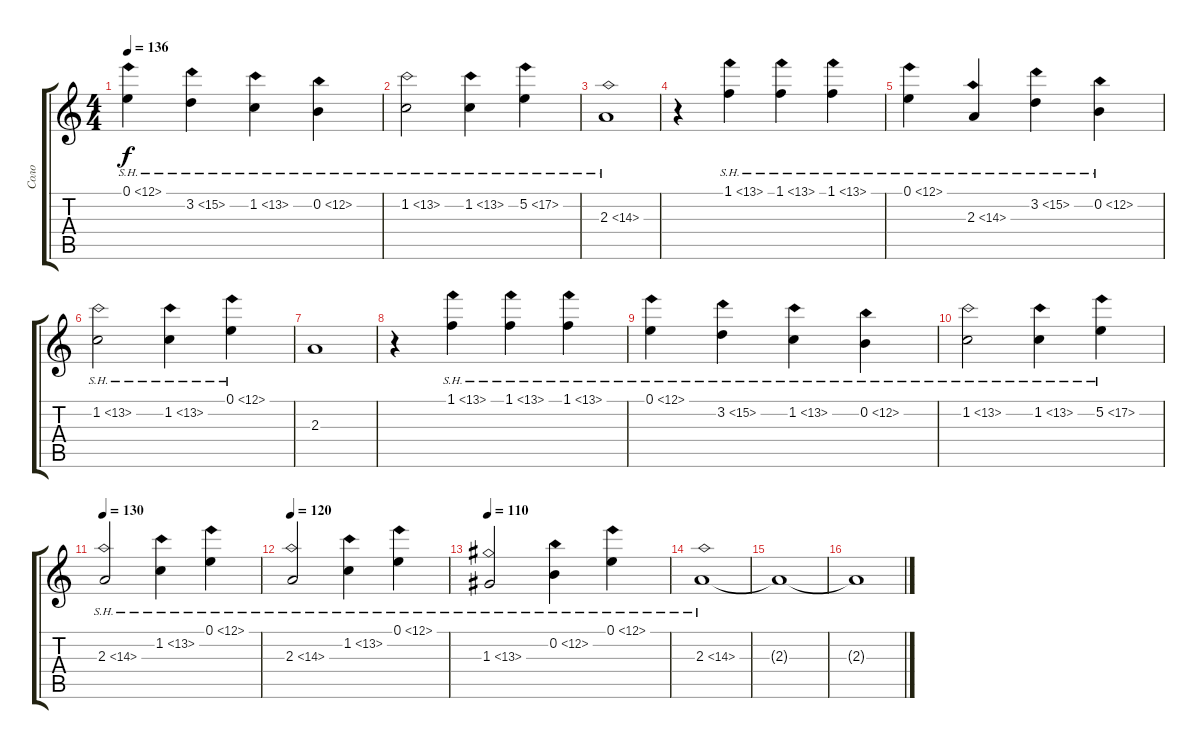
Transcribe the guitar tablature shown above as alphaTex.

\track ("Соло" "Соло") {instrument electricguitarjazz}
\staff {score tabs}
\tuning (E4 B3 G3 D3 A2 E2) {hide}
\ts (4 4)
\tempo 136
\clef g2
\ks c
0.1{sh 12}.4{dy f} 3.2{sh 12}.4 1.2{sh 12}.4 0.2{sh 12}.4 |
1.2{sh 12}.2 1.2{sh 12}.4 5.2{sh 12}.4 |
2.3{sh 12}.1 |
r.4 1.1{sh 12}.4 1.1{sh 12}.4 1.1{sh 12}.4 |
0.1{sh 12}.4 2.3{sh 12}.4 3.2{sh 12}.4 0.2{sh 12}.4 |
1.2{sh 12}.2 1.2{sh 12}.4 0.1{sh 12}.4 |
2.3.1 |
r.4 1.1{sh 12}.4 1.1{sh 12}.4 1.1{sh 12}.4 |
0.1{sh 12}.4 3.2{sh 12}.4 1.2{sh 12}.4 0.2{sh 12}.4 |
1.2{sh 12}.2 1.2{sh 12}.4 5.2{sh 12}.4 |
\tempo 130
2.3{sh 12}.2{volume 13 instrument electricguitarjazz} 1.2{sh 12}.4 0.1{sh 12}.4 |
\tempo 120
2.3{sh 12}.2{instrument electricguitarjazz} 1.2{sh 12}.4 0.1{sh 12}.4 |
\tempo 110
1.3{sh 12}.2{instrument electricguitarjazz} 0.2{sh 12}.4 0.1{sh 12}.4 |
2.3{sh 12}.1 |
2.3{t}.1 |
2.3{t}.1
